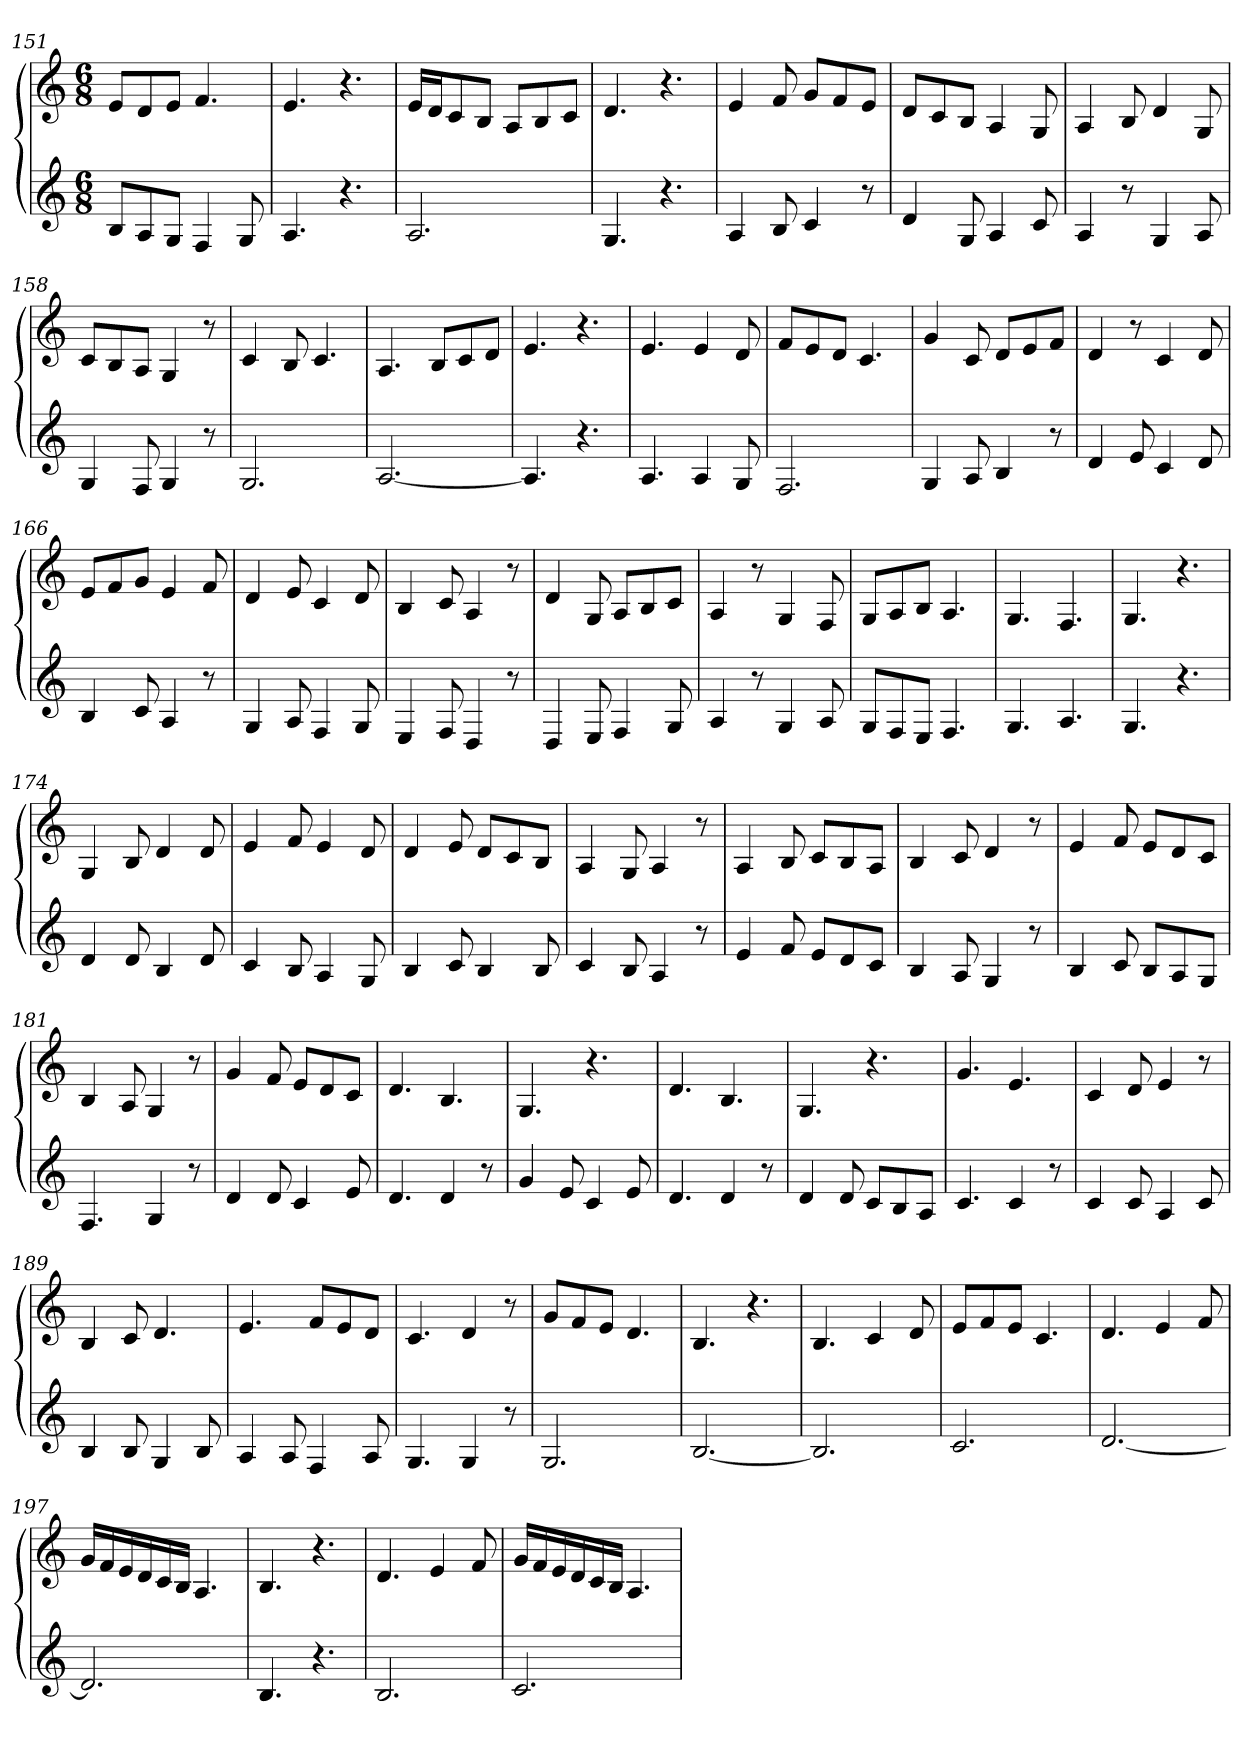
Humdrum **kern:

**kern	**kern
*part1	*part1
*staff2	*staff1
*M6/8	*M6/8
=151	=151
8BL	8eL
8A	8d
8GJ	8eJ
4F	4.f
8G	.
=152	=152
4.A	4.e
4.r	4.r
=153	=153
2.A	16eLL
.	16dJ
.	8c
.	8BJ
.	8AL
.	8B
.	8cJ
=154	=154
4.G	4.d
4.r	4.r
=155	=155
4A	4e
8B	8f
4c	8gL
.	8f
8r	8eJ
=156	=156
4d	8dL
.	8c
8G	8BJ
4A	4A
8c	8G
=157	=157
4A	4A
8r	8B
4G	4d
8A	8G
=158	=158
4G	8cL
.	8B
8F	8AJ
4G	4G
8r	8r
=159	=159
2.G	4c
.	8B
.	4.c
=160	=160
[2.A	4.A
.	8BL
.	8c
.	8dJ
=161	=161
4.A]	4.e
4.r	4.r
=162	=162
4.A	4.e
4A	4e
8G	8d
=163	=163
2.F	8fL
.	8e
.	8dJ
.	4.c
=164	=164
4G	4g
8A	8c
4B	8dL
.	8e
8r	8fJ
=165	=165
4d	4d
8e	8r
4c	4c
8d	8d
=166	=166
4B	8eL
.	8f
8c	8gJ
4A	4e
8r	8f
=167	=167
4G	4d
8A	8e
4F	4c
8G	8d
=168	=168
4E	4B
8F	8c
4D	4A
8r	8r
=169	=169
4D	4d
8E	8G
4F	8AL
.	8B
8G	8cJ
=170	=170
4A	4A
8r	8r
4G	4G
8A	8F
=171	=171
8GL	8GL
8F	8A
8EJ	8BJ
4.F	4.A
=172	=172
4.G	4.G
4.A	4.F
=173	=173
4.G	4.G
4.r	4.r
=174	=174
4d	4G
8d	8B
4B	4d
8d	8d
=175	=175
4c	4e
8B	8f
4A	4e
8G	8d
=176	=176
4B	4d
8c	8e
4B	8dL
.	8c
8B	8BJ
=177	=177
4c	4A
8B	8G
4A	4A
8r	8r
=178	=178
4e	4A
8f	8B
8eL	8cL
8d	8B
8cJ	8AJ
=179	=179
4B	4B
8A	8c
4G	4d
8r	8r
=180	=180
4B	4e
8c	8f
8BL	8eL
8A	8d
8GJ	8cJ
=181	=181
4.F	4B
.	8A
4G	4G
8r	8r
=182	=182
4d	4g
8d	8f
4c	8eL
.	8d
8e	8cJ
=183	=183
4.d	4.d
4d	4.B
8r	.
=184	=184
4g	4.G
8e	.
4c	4.r
8e	.
=185	=185
4.d	4.d
4d	4.B
8r	.
=186	=186
4d	4.G
8d	.
8cL	4.r
8B	.
8AJ	.
=187	=187
4.c	4.g
4c	4.e
8r	.
=188	=188
4c	4c
8c	8d
4A	4e
8c	8r
=189	=189
4B	4B
8B	8c
4G	4.d
8B	.
=190	=190
4A	4.e
8A	.
4F	8fL
.	8e
8A	8dJ
=191	=191
4.G	4.c
4G	4d
8r	8r
=192	=192
2.G	8gL
.	8f
.	8eJ
.	4.d
=193	=193
[2.B	4.B
.	4.r
=194	=194
2.B]	4.B
.	4c
.	8d
=195	=195
2.c	8eL
.	8f
.	8eJ
.	4.c
=196	=196
[2.d	4.d
.	4e
.	8f
=197	=197
2.d]	16gLL
.	16f
.	16e
.	16d
.	16c
.	16BJJ
.	4.A
=198	=198
4.B	4.B
4.r	4.r
=199	=199
2.B	4.d
.	4e
.	8f
=200	=200
2.c	16gLL
.	16f
.	16e
.	16d
.	16c
.	16BJJ
.	4.A
=	=
*-	*-
